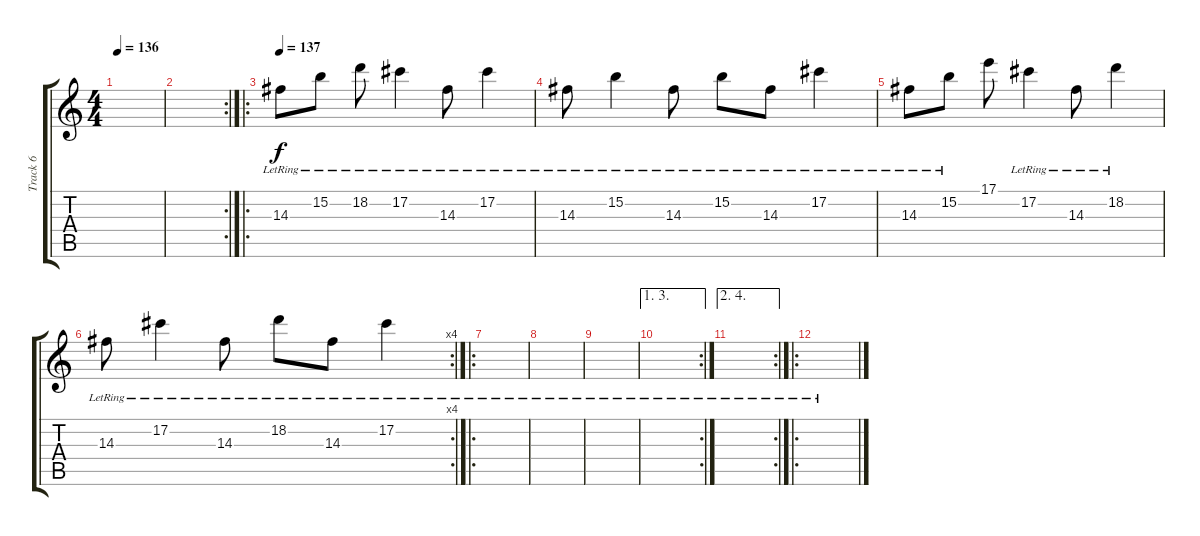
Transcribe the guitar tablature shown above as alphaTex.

\track ("Track 6" "Track 6") {instrument acousticguitarsteel}
\staff {score tabs}
\tuning (B3 Ab3 E3 B2 Gb2 B1) {hide}
\ts (4 4)
\tempo 136
\clef g2
\ks c
|
\rc 2
|
\ro
\tempo 137
14.3{lr}.8 15.2{lr}.8 18.2{lr}.8 17.2{lr}.4 14.3{lr}.8 17.2{lr}.4 |
14.3{lr}.8 15.2{lr}.4 14.3{lr}.8 15.2{lr}.8 14.3{lr}.8 17.2{lr}.4 |
14.3{lr}.8 15.2{lr}.8 17.1.8 17.2{lr}.4 14.3{lr}.8 18.2{lr}.4 |
\rc 4
14.3{lr}.8 17.2{lr}.4 14.3{lr}.8 18.2{lr}.8 14.3{lr}.8 17.2{lr}.4 |
\ro
|
|
|
\ae (1 3)
\rc 2
|
\ae (2 4)
\rc 2
|
\ro
